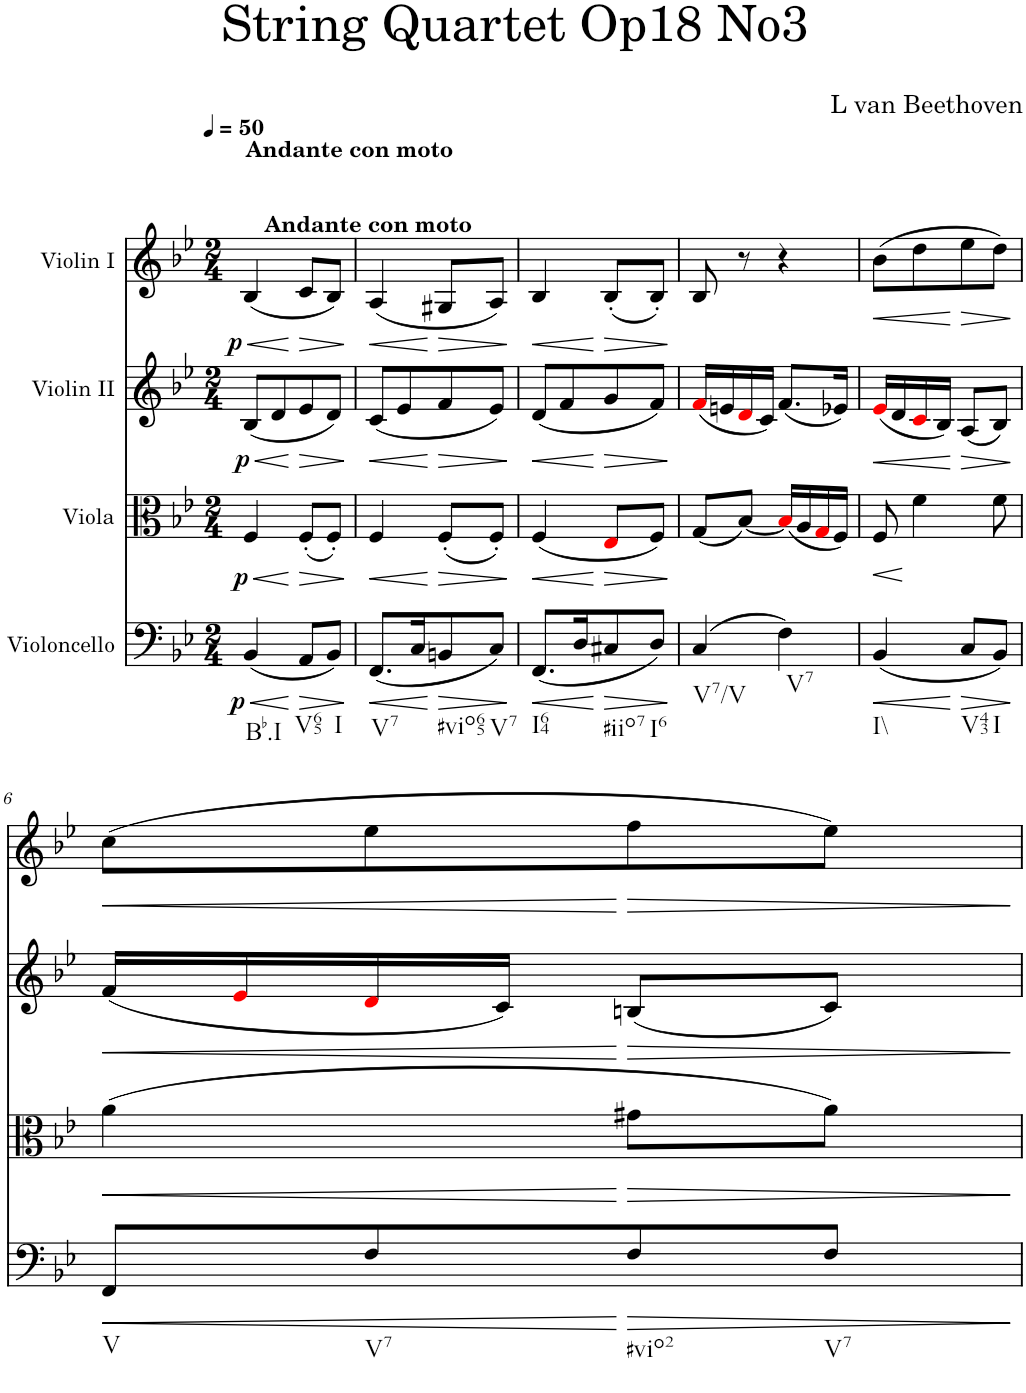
**kern	**dynam	**kern	**dynam	**kern	**dynam	**kern	**dynam
*part4	*part4	*part3	*part3	*part2	*part2	*part1	*part1
*staff4	*staff4	*staff3	*staff3	*staff2	*staff2	*staff1	*staff1
*I"Violoncello	*	*I"Viola	*	*I"Violin II	*	*I"Violin I	*
*clefF4	*	*clefC3	*	*clefG2	*	*clefG2	*
*k[b-e-]	*	*k[b-e-]	*	*k[b-e-]	*	*k[b-e-]	*
*M2/4	*	*M2/4	*	*M2/4	*	*M2/4	*
*MM50	*	*MM50	*	*MM50	*	*MM50	*
=1	=1	=1	=1	=1	=1	=1	=1
!	!	!	!	!	!	!LO:TX:a:B:t=Andante con moto	!
!	!	!	!	!	!	!LO:TX:a:B:t=Andante con moto	!
!LO:TX:b:t=Bb.I	!	!	!	!	!	!	!
!	!LO:HP:b	!	!LO:HP:b	!	!LO:HP:b	!	!LO:HP:b
!	!LO:DY:n=1:b	!	!LO:DY:n=1:b	!	!LO:DY:n=1:b	!	!LO:DY:n=1:b
(4BB-/	< p	4F/	< p	(8B-/L	< p	(4B-/	< p
.	.	.	.	8d/	.	.	.
!LO:TX:b:t=V65	!	!	!	!	!	!	!
!	!LO:HP:n=1:b	!	!LO:HP:n=1:b	!	!LO:HP:n=1:b	!	!LO:HP:n=1:b
8AA/L	[ >	(8F'/L	[ >	8e-/	[ >	8c/L	[ >
!LO:TX:b:t=I	!	!	!	!	!	!	!
8BB-/J)	.	8F'/J)	.	8d/J)	.	8B-/J)	.
.	]	.	]	.	]	.	]
=2	=2	=2	=2	=2	=2	=2	=2
!LO:TX:b:t=V7	!	!	!	!	!	!	!
!	!LO:HP:b	!	!LO:HP:b	!	!LO:HP:b	!	!LO:HP:b
(8.FF/L	<	4F/	<	(8c/L	<	(4A/	<
.	.	.	.	8e-/	.	.	.
16C/K	.	.	.	.	.	.	.
!LO:TX:b:t=#vio65	!	!	!	!	!	!	!
!	!LO:HP:n=1:b	!	!LO:HP:n=1:b	!	!LO:HP:n=1:b	!	!LO:HP:n=1:b
8BBn/	[ >	(8F'/L	[ >	8f/	[ >	8G#X/L	[ >
!LO:TX:b:t=V7	!	!	!	!	!	!	!
8C/J)	.	8F'/J)	.	8e-/J)	.	8A/J)	.
.	]	.	]	.	]	.	]
=3	=3	=3	=3	=3	=3	=3	=3
!LO:TX:b:t=I64	!	!	!	!	!	!	!
!	!LO:HP:b	!	!LO:HP:b	!	!LO:HP:b	!	!LO:HP:b
(8.FF/L	<	(4F/	<	(8d/L	<	4B-/	<
.	.	.	.	8f/	.	.	.
16D/K	.	.	.	.	.	.	.
!LO:TX:b:t=#iio7	!	!	!	!	!	!	!
!	!LO:HP:n=1:b	!	!LO:HP:n=1:b	!	!LO:HP:n=1:b	!	!LO:HP:n=1:b
8C#X/	[ >	8E-i/L	[ >	8g/	[ >	(8B-'/L	[ >
!LO:TX:b:t=I6	!	!	!	!	!	!	!
8D/J)	.	8F/J)	.	8f/J)	.	8B-'/J)	.
.	]	.	]	.	]	.	]
=4	=4	=4	=4	=4	=4	=4	=4
!LO:TX:b:t=V7/V	!	!	!	!	!	!	!
(4C/	.	(8G/L	.	(16fi/LL	.	8B-/	.
.	.	.	.	16en/	.	.	.
.	.	[8B-/J)	.	16di/	.	8r	.
.	.	.	.	16c/JJ)	.	.	.
!LO:TX:b:t=V7	!	!	!	!	!	!	!
4F\)	.	(16B-i/LL]	.	(8.f/L	.	4r	.
.	.	16A/	.	.	.	.	.
.	.	16Gi/	.	.	.	.	.
.	.	16F/JJ)	.	16e-X/Jk)	.	.	.
=5	=5	=5	=5	=5	=5	=5	=5
!LO:TX:b:t=I\\	!	!	!	!	!	!	!
!	!LO:HP:b	!	!LO:HP:b	!	!LO:HP:b	!	!LO:HP:b
(4BB-/	<	8F/	<	(16e-i/LL	<	(8b-\L	<
.	.	.	.	16d/	.	.	.
.	.	4f\	[	16ci/	.	8dd\	.
.	.	.	.	16B-/JJ)	.	.	.
!LO:TX:b:t=V43	!	!	!	!	!	!	!
!	!LO:HP:n=1:b	!	!	!	!LO:HP:n=1:b	!	!LO:HP:n=1:b
8C/L	[ >	.	.	(8A/L	[ >	8ee-\	[ >
!LO:TX:b:t=I	!	!	!	!	!	!	!
8BB-/J)	.	8f\	.	8B-/J)	.	8dd\J)	.
.	]	.	.	.	]	.	]
!!LO:LB:g=z
=6	=6	=6	=6	=6	=6	=6	=6
!LO:TX:b:t=V	!	!	!	!	!	!	!
!	!LO:HP:b	!	!LO:HP:b	!	!LO:HP:b	!	!LO:HP:b
8FF/L	<	(4a\	<	(16f/LL	<	(8cc\L	<
.	.	.	.	16e-i/	.	.	.
!LO:TX:b:t=V7	!	!	!	!	!	!	!
8F/	.	.	.	16di/	.	8ee-\	.
.	.	.	.	16c/JJ)	.	.	.
!LO:TX:b:t=#vio2	!	!	!	!	!	!	!
!	!LO:HP:n=1:b	!	!LO:HP:n=1:b	!	!LO:HP:n=1:b	!	!LO:HP:n=1:b
8F/	[ >	8g#X\L	[ >	(8Bn/L	[ >	8ff\	[ >
!LO:TX:b:t=V7	!	!	!	!	!	!	!
8F/J	.	8a\J)	.	8c/J)	.	8ee-\J)	.
.	]	.	]	.	]	.	]
=	=	=	=	=	=	=	=
*-	*-	*-	*-	*-	*-	*-	*-
